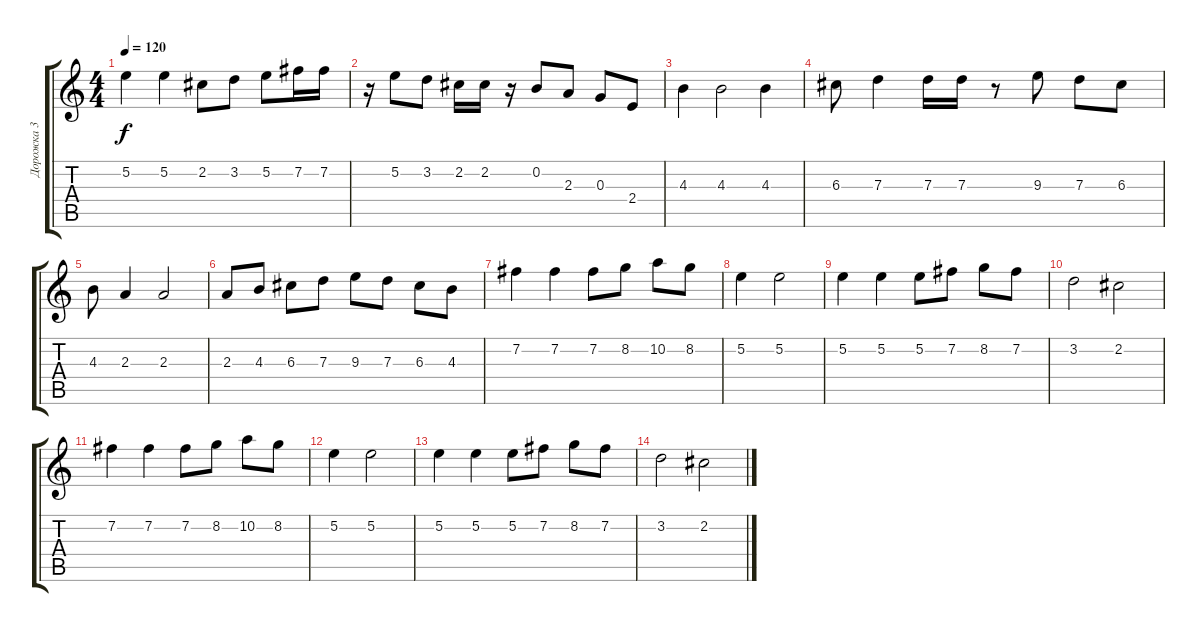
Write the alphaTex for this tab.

\track ("Дорожка 3" "Дорожка 3") {instrument acousticguitarnylon}
\staff {score tabs}
\tuning (E4 B3 G3 D3 A2 E2) {hide}
\ts (4 4)
\tempo 120
\clef g2
\ks c
5.2.4{dy f} 5.2.4 2.2.8 3.2.8 5.2.8 7.2.16 7.2.16 |
r.16 5.2.8 3.2.8 2.2.16 2.2.16 r.16 0.2.8 2.3.8 0.3.8 2.4.8 |
4.3.4 4.3.2 4.3.4 |
6.3.8 7.3.4 7.3.16 7.3.16 r.8 9.3.8 7.3.8 6.3.8 |
4.3.8 2.3.4 2.3.2 |
2.3.8 4.3.8 6.3.8 7.3.8 9.3.8 7.3.8 6.3.8 4.3.8 |
7.2.4 7.2.4 7.2.8 8.2.8 10.2.8 8.2.8 |
5.2.4 5.2.2 |
5.2.4 5.2.4 5.2.8 7.2.8 8.2.8 7.2.8 |
3.2.2 2.2.2 |
7.2.4 7.2.4 7.2.8 8.2.8 10.2.8 8.2.8 |
5.2.4 5.2.2 |
5.2.4 5.2.4 5.2.8 7.2.8 8.2.8 7.2.8 |
3.2.2 2.2.2
